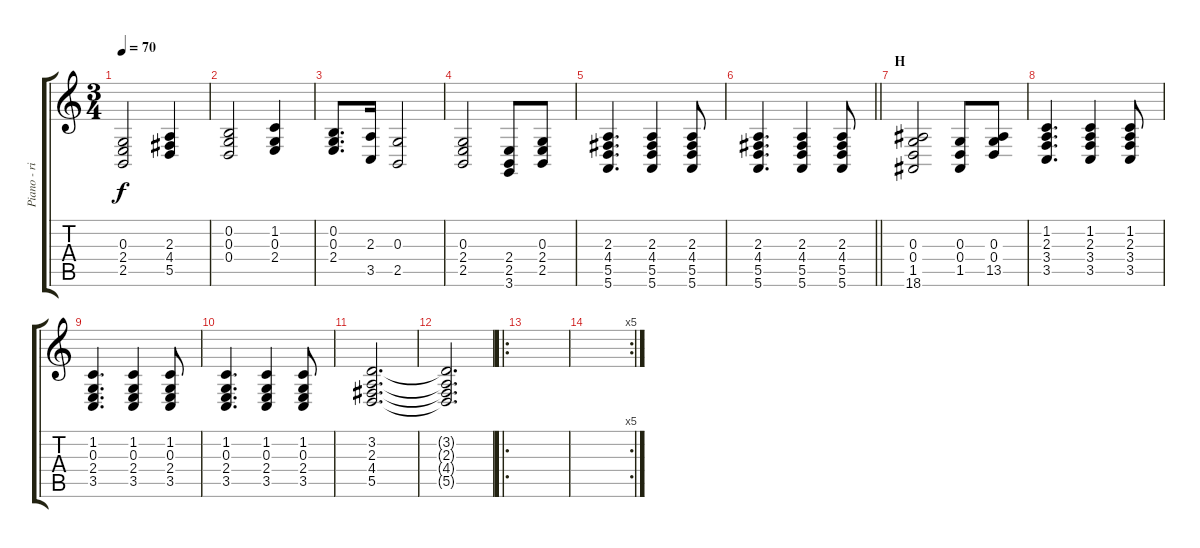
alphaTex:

\track ("Piano - right" "Piano - ri") {instrument brightacousticpiano}
\staff {score tabs}
\tuning (E4 B3 G3 D3 A2 E2) {hide}
\ts (3 4)
\tempo 70
\clef g2
\ks c
(0.3 2.4 2.5).2{dy f} (2.3 4.4 5.5).4 |
(0.2 0.3 0.4).2 (1.2 0.3 2.4).4 |
(0.2 0.3 2.4).8{d} (2.3 3.5).16 (0.3 2.5).2 |
(0.3 2.4 2.5).2 (2.4 2.5 3.6).8 (0.3 2.4 2.5).8 |
(2.3 4.4 5.5 5.6).4{d} (2.3 4.4 5.5 5.6).4 (2.3 4.4 5.5 5.6).8 |
\barLineRight lightlight
(2.3 4.4 5.5 5.6).4{d} (2.3 4.4 5.5 5.6).4 (2.3 4.4 5.5 5.6).8 |
\section ("" "H")
(0.3 0.4 1.5 18.6).2 (0.3 0.4 1.5).8 (0.3 0.4 13.5).8 |
(1.2 2.3 3.4 3.5).4{d} (1.2 2.3 3.4 3.5).4 (1.2 2.3 3.4 3.5).8 |
(1.2 0.3 2.4 3.5).4{d} (1.2 0.3 2.4 3.5).4 (1.2 0.3 2.4 3.5).8 |
(1.2 0.3 2.4 3.5).4{d} (1.2 0.3 2.4 3.5).4 (1.2 0.3 2.4 3.5).8 |
(3.2 2.3 4.4 5.5).2{d} |
(3.2{t} 2.3{t} 4.4{t} 5.5{t}).2{d} |
\ro
|
\rc 5
